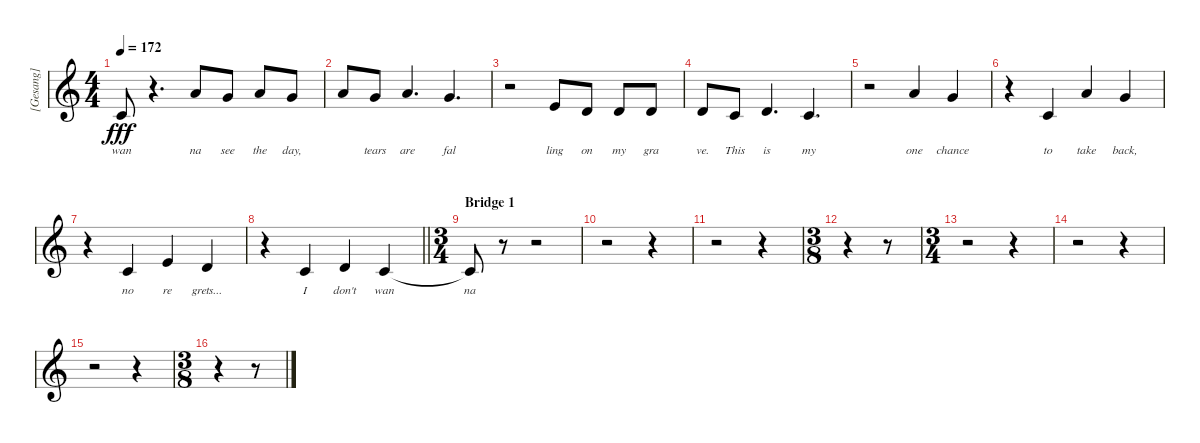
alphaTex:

\track ("[Gesang]" "[Gesang]") {instrument tenorsax}
\staff {score}
\tuning (E4 B3 G3 D3 A2 E2) {hide}
\ts (4 4)
\tempo 172
\clef g2
\ks c
5.3{t}.8{lyrics (0 "wan") lyrics (1 "") lyrics (2 "") lyrics (3 "") lyrics (4 "") dy fff} r.4{d} 5.1.8{lyrics (0 "na") lyrics (1 "") lyrics (2 "") lyrics (3 "") lyrics (4 "")} 3.1.8{lyrics (0 "see") lyrics (1 "") lyrics (2 "") lyrics (3 "") lyrics (4 "")} 5.1.8{lyrics (0 "the") lyrics (1 "") lyrics (2 "") lyrics (3 "") lyrics (4 "")} 3.1.8{lyrics (0 "day,") lyrics (1 "") lyrics (2 "") lyrics (3 "") lyrics (4 "")} |
5.1.8{lyrics (0 "") lyrics (1 "") lyrics (2 "") lyrics (3 "") lyrics (4 "")} 3.1.8{lyrics (0 "tears") lyrics (1 "") lyrics (2 "") lyrics (3 "") lyrics (4 "")} 5.1.4{d lyrics (0 "are") lyrics (1 "") lyrics (2 "") lyrics (3 "") lyrics (4 "")} 3.1.4{d lyrics (0 "fal") lyrics (1 "") lyrics (2 "") lyrics (3 "") lyrics (4 "")} |
r.2 9.3.8{lyrics (0 "ling") lyrics (1 "") lyrics (2 "") lyrics (3 "") lyrics (4 "")} 7.3.8{lyrics (0 "on") lyrics (1 "") lyrics (2 "") lyrics (3 "") lyrics (4 "")} 7.3.8{lyrics (0 "my") lyrics (1 "") lyrics (2 "") lyrics (3 "") lyrics (4 "")} 7.3.8{lyrics (0 "gra") lyrics (1 "") lyrics (2 "") lyrics (3 "") lyrics (4 "")} |
7.3.8{lyrics (0 "ve.") lyrics (1 "") lyrics (2 "") lyrics (3 "") lyrics (4 "")} 5.3.8{lyrics (0 "This") lyrics (1 "") lyrics (2 "") lyrics (3 "") lyrics (4 "")} 7.3.4{d lyrics (0 "is") lyrics (1 "") lyrics (2 "") lyrics (3 "") lyrics (4 "")} 5.3.4{d lyrics (0 "my") lyrics (1 "") lyrics (2 "") lyrics (3 "") lyrics (4 "")} |
r.2 5.1.4{lyrics (0 "one") lyrics (1 "") lyrics (2 "") lyrics (3 "") lyrics (4 "")} 3.1.4{lyrics (0 "chance") lyrics (1 "") lyrics (2 "") lyrics (3 "") lyrics (4 "")} |
r.4 1.2.4{lyrics (0 "to") lyrics (1 "") lyrics (2 "") lyrics (3 "") lyrics (4 "")} 5.1.4{lyrics (0 "take") lyrics (1 "") lyrics (2 "") lyrics (3 "") lyrics (4 "")} 3.1.4{lyrics (0 "back,") lyrics (1 "") lyrics (2 "") lyrics (3 "") lyrics (4 "")} |
r.4 5.3.4{lyrics (0 "no") lyrics (1 "") lyrics (2 "") lyrics (3 "") lyrics (4 "")} 5.2.4{lyrics (0 "re") lyrics (1 "") lyrics (2 "") lyrics (3 "") lyrics (4 "")} 3.2.4{lyrics (0 "grets...") lyrics (1 "") lyrics (2 "") lyrics (3 "") lyrics (4 "")} |
\barLineRight lightlight
r.4 5.3.4{lyrics (0 "I") lyrics (1 "") lyrics (2 "") lyrics (3 "") lyrics (4 "")} 7.3.4{lyrics (0 "don't") lyrics (1 "") lyrics (2 "") lyrics (3 "") lyrics (4 "")} 5.3.4{lyrics (0 "wan") lyrics (1 "") lyrics (2 "") lyrics (3 "") lyrics (4 "")} |
\ts (3 4)
\section ("" "Bridge 1")
5.3{t}.8{lyrics (0 "na") lyrics (1 "") lyrics (2 "") lyrics (3 "") lyrics (4 "")} r.8 r.2 |
r.2 r.4 |
r.2 r.4 |
\ts (3 8)
r.4 r.8 |
\ts (3 4)
r.2 r.4 |
r.2 r.4 |
r.2 r.4 |
\ts (3 8)
r.4 r.8
